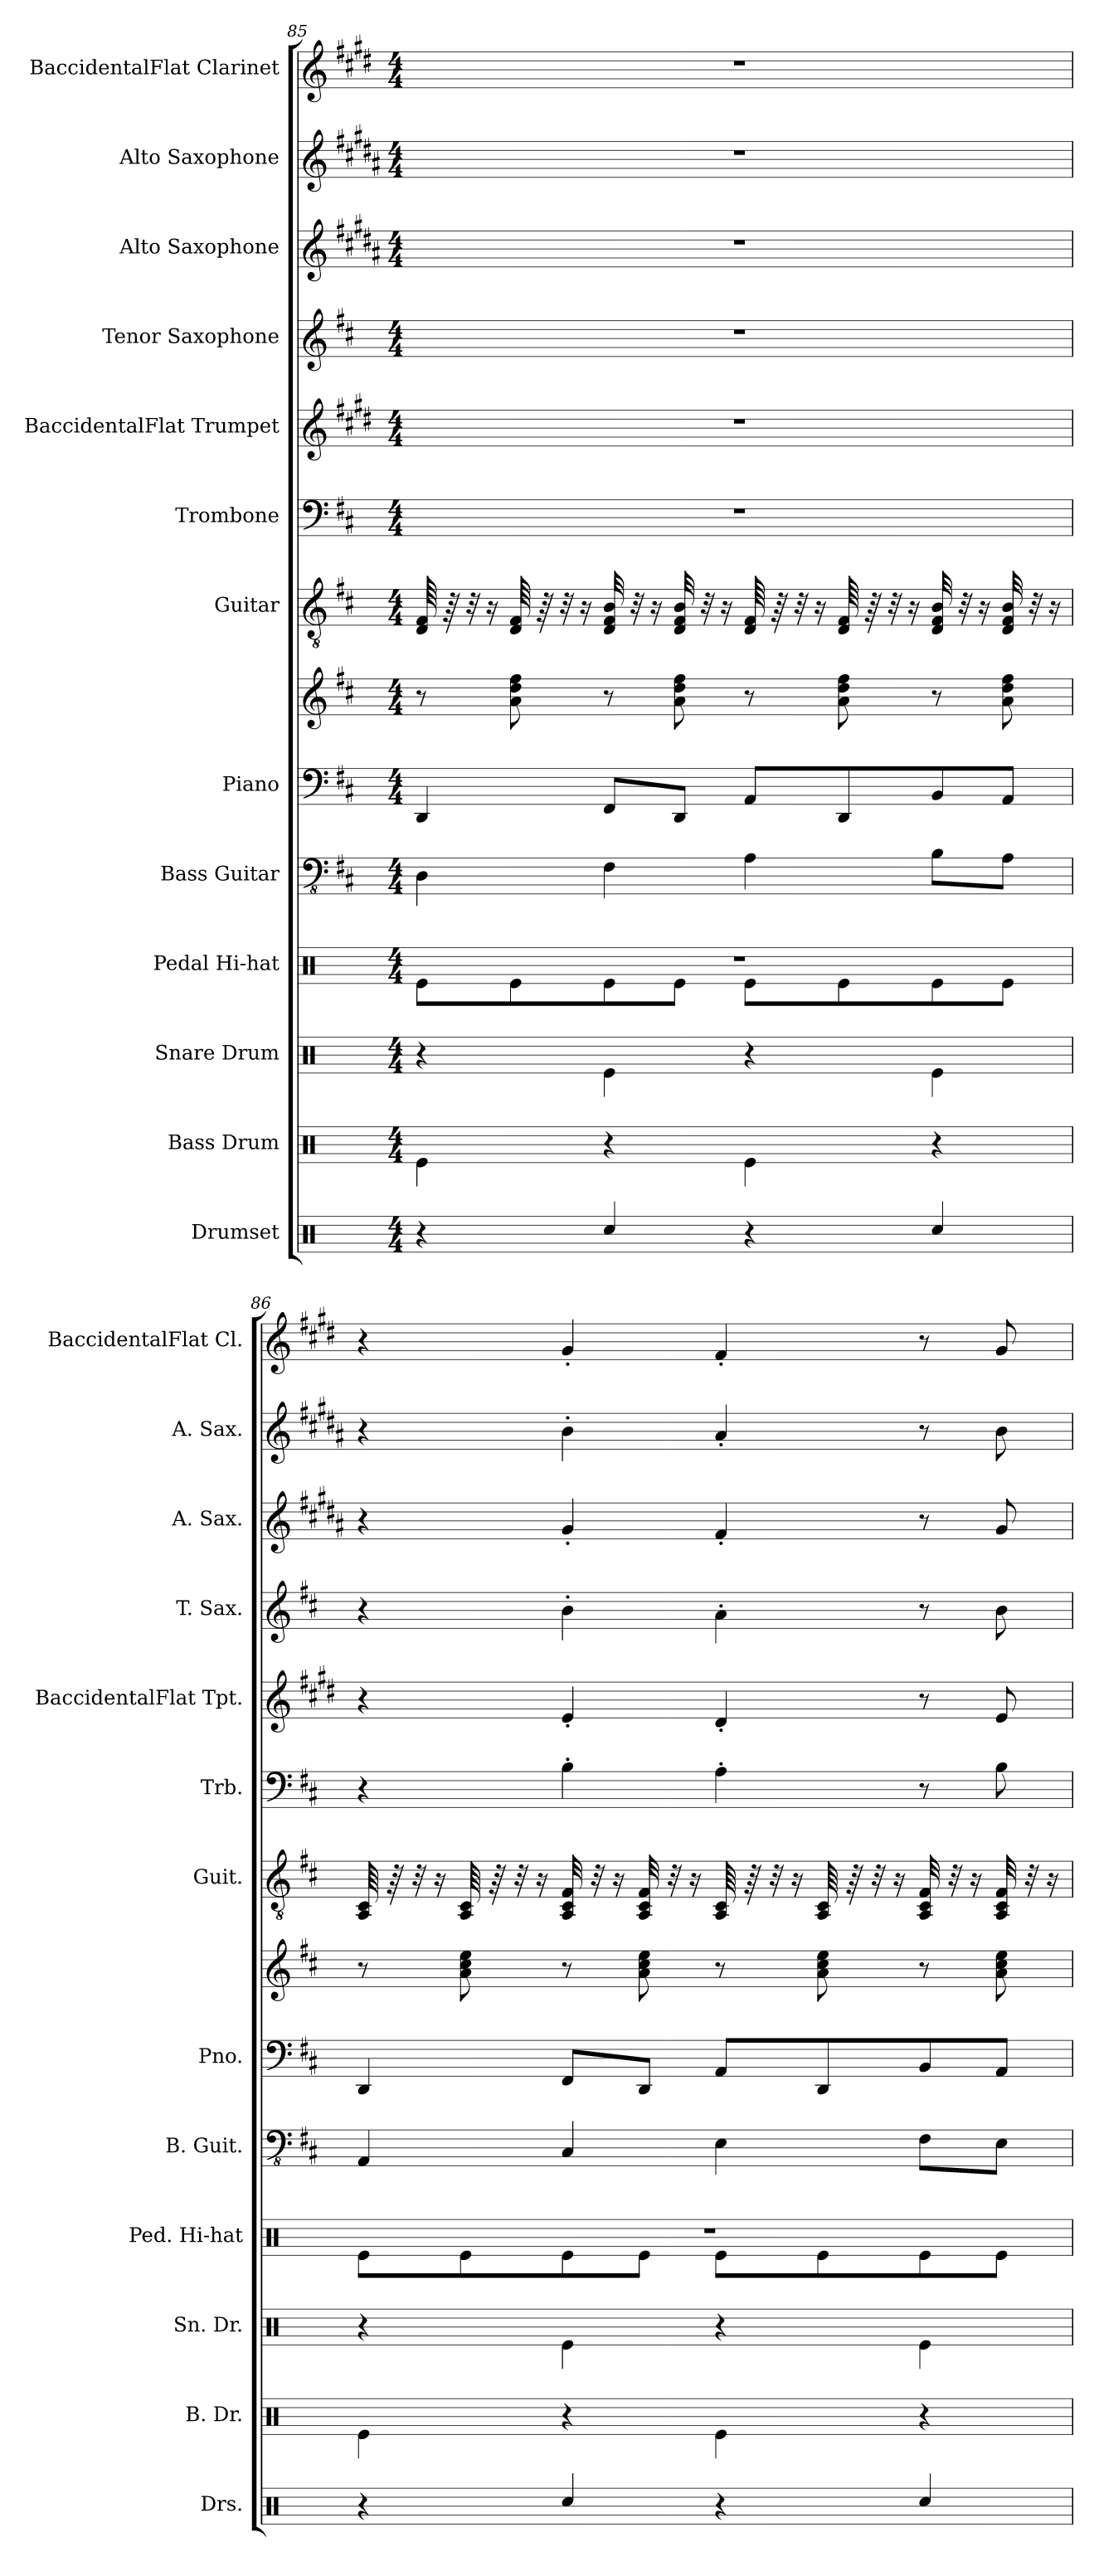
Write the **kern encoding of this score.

**kern	**kern	**kern	**kern	**kern	**kern	**kern	**kern	**kern	**kern	**kern	**kern	**kern	**kern
*part13	*part12	*part11	*part10	*part9	*part8	*part8	*part7	*part6	*part5	*part4	*part3	*part2	*part1
*staff14	*staff13	*staff12	*staff11	*staff10	*staff9	*staff8	*staff7	*staff6	*staff5	*staff4	*staff3	*staff2	*staff1
*I"Drumset	*I"Bass Drum	*I"Snare Drum	*I"Pedal Hi-hat	*I"Bass Guitar	*I"Piano	*	*I"Guitar	*I"Trombone	*I"BaccidentalFlat Trumpet	*I"Tenor Saxophone	*I"Alto Saxophone	*I"Alto Saxophone	*I"BaccidentalFlat Clarinet
*I'Drs.	*I'B. Dr.	*I'Sn. Dr.	*I'Ped. Hi-hat	*I'B. Guit.	*I'Pno.	*	*I'Guit.	*I'Trb.	*I'BaccidentalFlat Tpt.	*I'T. Sax.	*I'A. Sax.	*I'A. Sax.	*I'BaccidentalFlat Cl.
!!LO:PB:g=z
*clefX	*clefX	*clefX	*clefX	*clefFv4	*clefF4	*clefG2	*clefGv2	*clefF4	*clefG2	*clefG2	*clefG2	*clefG2	*clefG2
*	*	*	*	*	*	*	*	*	*ITrd1c2	*ITrd8c14	*ITrd5c9	*ITrd5c9	*ITrd1c2
*k[]	*k[]	*k[]	*k[]	*k[f#c#]	*k[f#c#]	*k[f#c#]	*k[f#c#]	*k[f#c#]	*k[f#c#]	*k[f#c#]	*k[f#c#]	*k[f#c#]	*k[f#c#]
*M4/4	*M4/4	*M4/4	*M4/4	*M4/4	*M4/4	*M4/4	*M4/4	*M4/4	*M4/4	*M4/4	*M4/4	*M4/4	*M4/4
=85	=85	=85	=85	=85	=85	=85	=85	=85	=85	=85	=85	=85	=85
*	*	*	*^	*	*	*	*	*	*	*	*	*	*
4r	4Re\	4r	1r	8Re\L	4DD\	4DD/	8r	64D/ 64F#/	1r	1r	1r	1r	1r	1r
.	.	.	.	.	.	.	.	64r	.	.	.	.	.	.
.	.	.	.	.	.	.	.	32r	.	.	.	.	.	.
.	.	.	.	.	.	.	.	16r	.	.	.	.	.	.
.	.	.	.	8Re\	.	.	8a\ 8dd\ 8ff#\	64D/ 64F#/	.	.	.	.	.	.
.	.	.	.	.	.	.	.	64r	.	.	.	.	.	.
.	.	.	.	.	.	.	.	32r	.	.	.	.	.	.
.	.	.	.	.	.	.	.	16r	.	.	.	.	.	.
4Rcc/	4r	4Re\	.	8Re\	4FF#\	8FF#/L	8r	32D/ 32F#/ 32B/	.	.	.	.	.	.
.	.	.	.	.	.	.	.	32r	.	.	.	.	.	.
.	.	.	.	.	.	.	.	16r	.	.	.	.	.	.
.	.	.	.	8Re\J	.	8DD/J	8a\ 8dd\ 8ff#\	32D/ 32F#/ 32B/	.	.	.	.	.	.
.	.	.	.	.	.	.	.	32r	.	.	.	.	.	.
.	.	.	.	.	.	.	.	16r	.	.	.	.	.	.
4r	4Re\	4r	.	8Re\L	4AA\	8AA/L	8r	64D/ 64F#/	.	.	.	.	.	.
.	.	.	.	.	.	.	.	64r	.	.	.	.	.	.
.	.	.	.	.	.	.	.	32r	.	.	.	.	.	.
.	.	.	.	.	.	.	.	16r	.	.	.	.	.	.
.	.	.	.	8Re\	.	8DD/	8a\ 8dd\ 8ff#\	64D/ 64F#/	.	.	.	.	.	.
.	.	.	.	.	.	.	.	64r	.	.	.	.	.	.
.	.	.	.	.	.	.	.	32r	.	.	.	.	.	.
.	.	.	.	.	.	.	.	16r	.	.	.	.	.	.
4Rcc/	4r	4Re\	.	8Re\	8BB\L	8BB/	8r	32D/ 32F#/ 32B/	.	.	.	.	.	.
.	.	.	.	.	.	.	.	32r	.	.	.	.	.	.
.	.	.	.	.	.	.	.	16r	.	.	.	.	.	.
.	.	.	.	8Re\J	8AA\J	8AA/J	8a\ 8dd\ 8ff#\	32D/ 32F#/ 32B/	.	.	.	.	.	.
.	.	.	.	.	.	.	.	32r	.	.	.	.	.	.
.	.	.	.	.	.	.	.	16r	.	.	.	.	.	.
!!LO:PB:g=z
=86	=86	=86	=86	=86	=86	=86	=86	=86	=86	=86	=86	=86	=86	=86
4r	4Re\	4r	1r	8Re\L	4AAA/	4DD/	8r	64AA/ 64C#/	4r	4r	4r	4r	4r	4r
.	.	.	.	.	.	.	.	64r	.	.	.	.	.	.
.	.	.	.	.	.	.	.	32r	.	.	.	.	.	.
.	.	.	.	.	.	.	.	16r	.	.	.	.	.	.
.	.	.	.	8Re\	.	.	8a\ 8cc#\ 8ee\	64AA/ 64C#/	.	.	.	.	.	.
.	.	.	.	.	.	.	.	64r	.	.	.	.	.	.
.	.	.	.	.	.	.	.	32r	.	.	.	.	.	.
.	.	.	.	.	.	.	.	16r	.	.	.	.	.	.
4Rcc/	4r	4Re\	.	8Re\	4CC#/	8FF#/L	8r	32AA/ 32C#/ 32F#/	4B'\	4d'/	4B'\	4B'/	4d'\	4f#'/
.	.	.	.	.	.	.	.	32r	.	.	.	.	.	.
.	.	.	.	.	.	.	.	16r	.	.	.	.	.	.
.	.	.	.	8Re\J	.	8DD/J	8a\ 8cc#\ 8ee\	32AA/ 32C#/ 32F#/	.	.	.	.	.	.
.	.	.	.	.	.	.	.	32r	.	.	.	.	.	.
.	.	.	.	.	.	.	.	16r	.	.	.	.	.	.
4r	4Re\	4r	.	8Re\L	4EE\	8AA/L	8r	64AA/ 64C#/	4A'\	4c#'/	4A'\	4A'/	4c#'/	4e'/
.	.	.	.	.	.	.	.	64r	.	.	.	.	.	.
.	.	.	.	.	.	.	.	32r	.	.	.	.	.	.
.	.	.	.	.	.	.	.	16r	.	.	.	.	.	.
.	.	.	.	8Re\	.	8DD/	8a\ 8cc#\ 8ee\	64AA/ 64C#/	.	.	.	.	.	.
.	.	.	.	.	.	.	.	64r	.	.	.	.	.	.
.	.	.	.	.	.	.	.	32r	.	.	.	.	.	.
.	.	.	.	.	.	.	.	16r	.	.	.	.	.	.
4Rcc/	4r	4Re\	.	8Re\	8FF#\L	8BB/	8r	32AA/ 32C#/ 32F#/	8r	8r	8r	8r	8r	8r
.	.	.	.	.	.	.	.	32r	.	.	.	.	.	.
.	.	.	.	.	.	.	.	16r	.	.	.	.	.	.
.	.	.	.	8Re\J	8EE\J	8AA/J	8a\ 8cc#\ 8ee\	32AA/ 32C#/ 32F#/	8B\	8d/	8B\	8B/	8d\	8f#/
.	.	.	.	.	.	.	.	32r	.	.	.	.	.	.
.	.	.	.	.	.	.	.	16r	.	.	.	.	.	.
*	*	*	*v	*v	*	*	*	*	*	*	*	*	*	*
=	=	=	=	=	=	=	=	=	=	=	=	=	=
*-	*-	*-	*-	*-	*-	*-	*-	*-	*-	*-	*-	*-	*-
